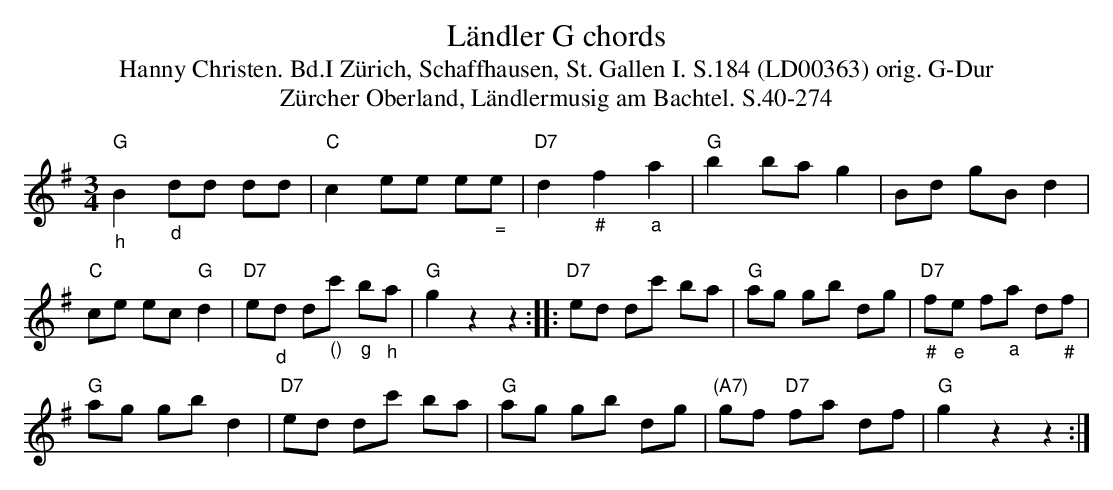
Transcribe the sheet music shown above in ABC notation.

X:1
T: L\"andler G chords
T:Hanny Christen. Bd.I Zürich, Schaffhausen, St. Gallen I. S.184 (LD00363) orig. G-Dur
T: Z\"urcher Oberland, L\"andlermusig am Bachtel. S.40-274
M:3/4
L:1/8
K:G %%MIDI gchordon
"G""_h"B2"_d"dd dd | "C"c2ee e"_ ="e | "D7"d2"_#"f2"_a"a2 | "G"b2bag2 | Bd gBd2 |
"C"ce ec"G"d2 | "D7"e"_d"d d"_()"c' "_g"b"_h"a | "G"g2z2z2 :: "D7"ed dc' ba | "G"ag gb dg | "D7""_#"f"_e"e f"_a"a d"_#"f |
"G"ag gbd2 | "D7"ed dc' ba | "G"ag gb dg | "(A7)"gf "D7"fa df | "G"g2z2z2 :|
